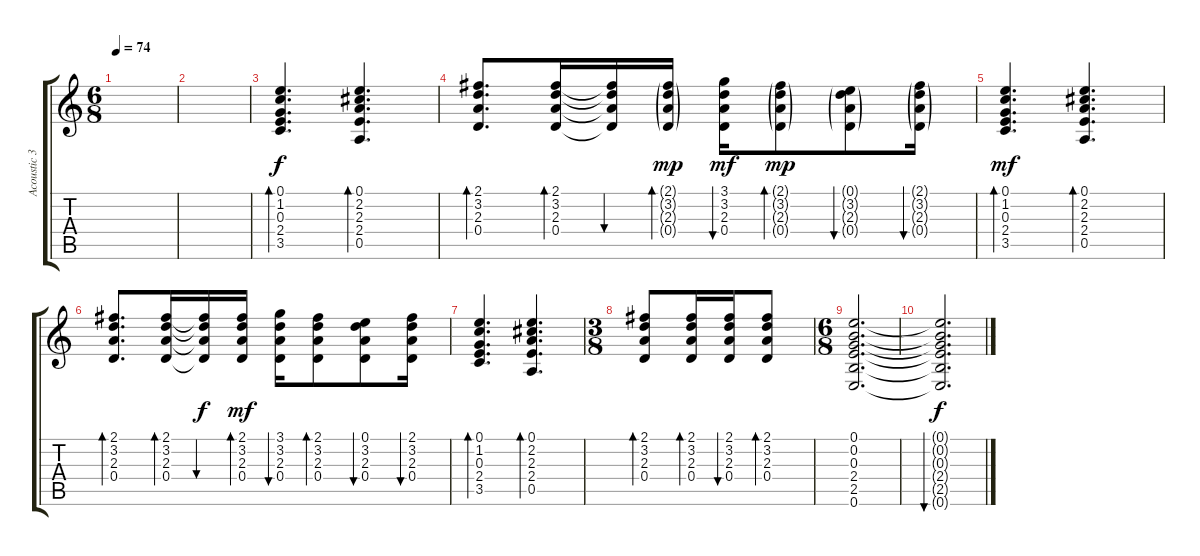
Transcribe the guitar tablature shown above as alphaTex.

\track ("Acoustic 3" "Acoustic 3") {instrument acousticguitarsteel}
\staff {score tabs}
\tuning (E4 B3 G3 D3 A2 E2) {hide}
\ts (6 8)
\tempo 74
\clef g2
\ks c
|
|
(0.1 1.2 0.3 2.4 3.5).4{d bd 60} (0.1 2.2 2.3 2.4 0.5).4{d bd 60} |
(2.1 3.2 2.3 0.4).8{d bd 60} (2.1 3.2 2.3 0.4).16{bd 60} (2.1{t} 3.2{t} 2.3{t} 0.4{t}).16{bu 60 dy f} (2.1{g} 3.2{g} 2.3{g} 0.4{g}).16{bd 60 dy mp} (3.1 3.2 2.3 0.4).16{bu 60 dy mf} (2.1{g} 3.2{g} 2.3{g} 0.4{g}).8{bd 60 dy mp} (0.1{g} 3.2{g} 2.3{g} 0.4{g}).8{bu 60} (2.1{g} 3.2{g} 2.3{g} 0.4{g}).16{bu 60} |
(0.1 1.2 0.3 2.4 3.5).4{d bd 60 dy mf} (0.1 2.2 2.3 2.4 0.5).4{d bd 60} |
(2.1 3.2 2.3 0.4).8{d bd 60} (2.1 3.2 2.3 0.4).16{bd 60} (2.1{t} 3.2{t} 2.3{t} 0.4{t}).16{bu 60 dy f} (2.1 3.2 2.3 0.4).16{bd 60 dy mf} (3.1 3.2 2.3 0.4).16{bu 60} (2.1 3.2 2.3 0.4).8{bd 60} (0.1 3.2 2.3 0.4).8{bu 60} (2.1 3.2 2.3 0.4).16{bu 60} |
(0.1 1.2 0.3 2.4 3.5).4{d bd 60} (0.1 2.2 2.3 2.4 0.5).4{d bd 60} |
\ts (3 8)
(2.1 3.2 2.3 0.4).8{bd 120} (2.1 3.2 2.3 0.4).16{bd 60} (2.1 3.2 2.3 0.4).16{bu 30} (2.1 3.2 2.3 0.4).8{bd 120} |
\ts (6 8)
(0.1 0.2 0.3 2.4 2.5 0.6).2{d} |
(0.1{t} 0.2{t} 0.3{t} 2.4{t} 2.5{t} 0.6{t}).2{d bu 120 dy f}
